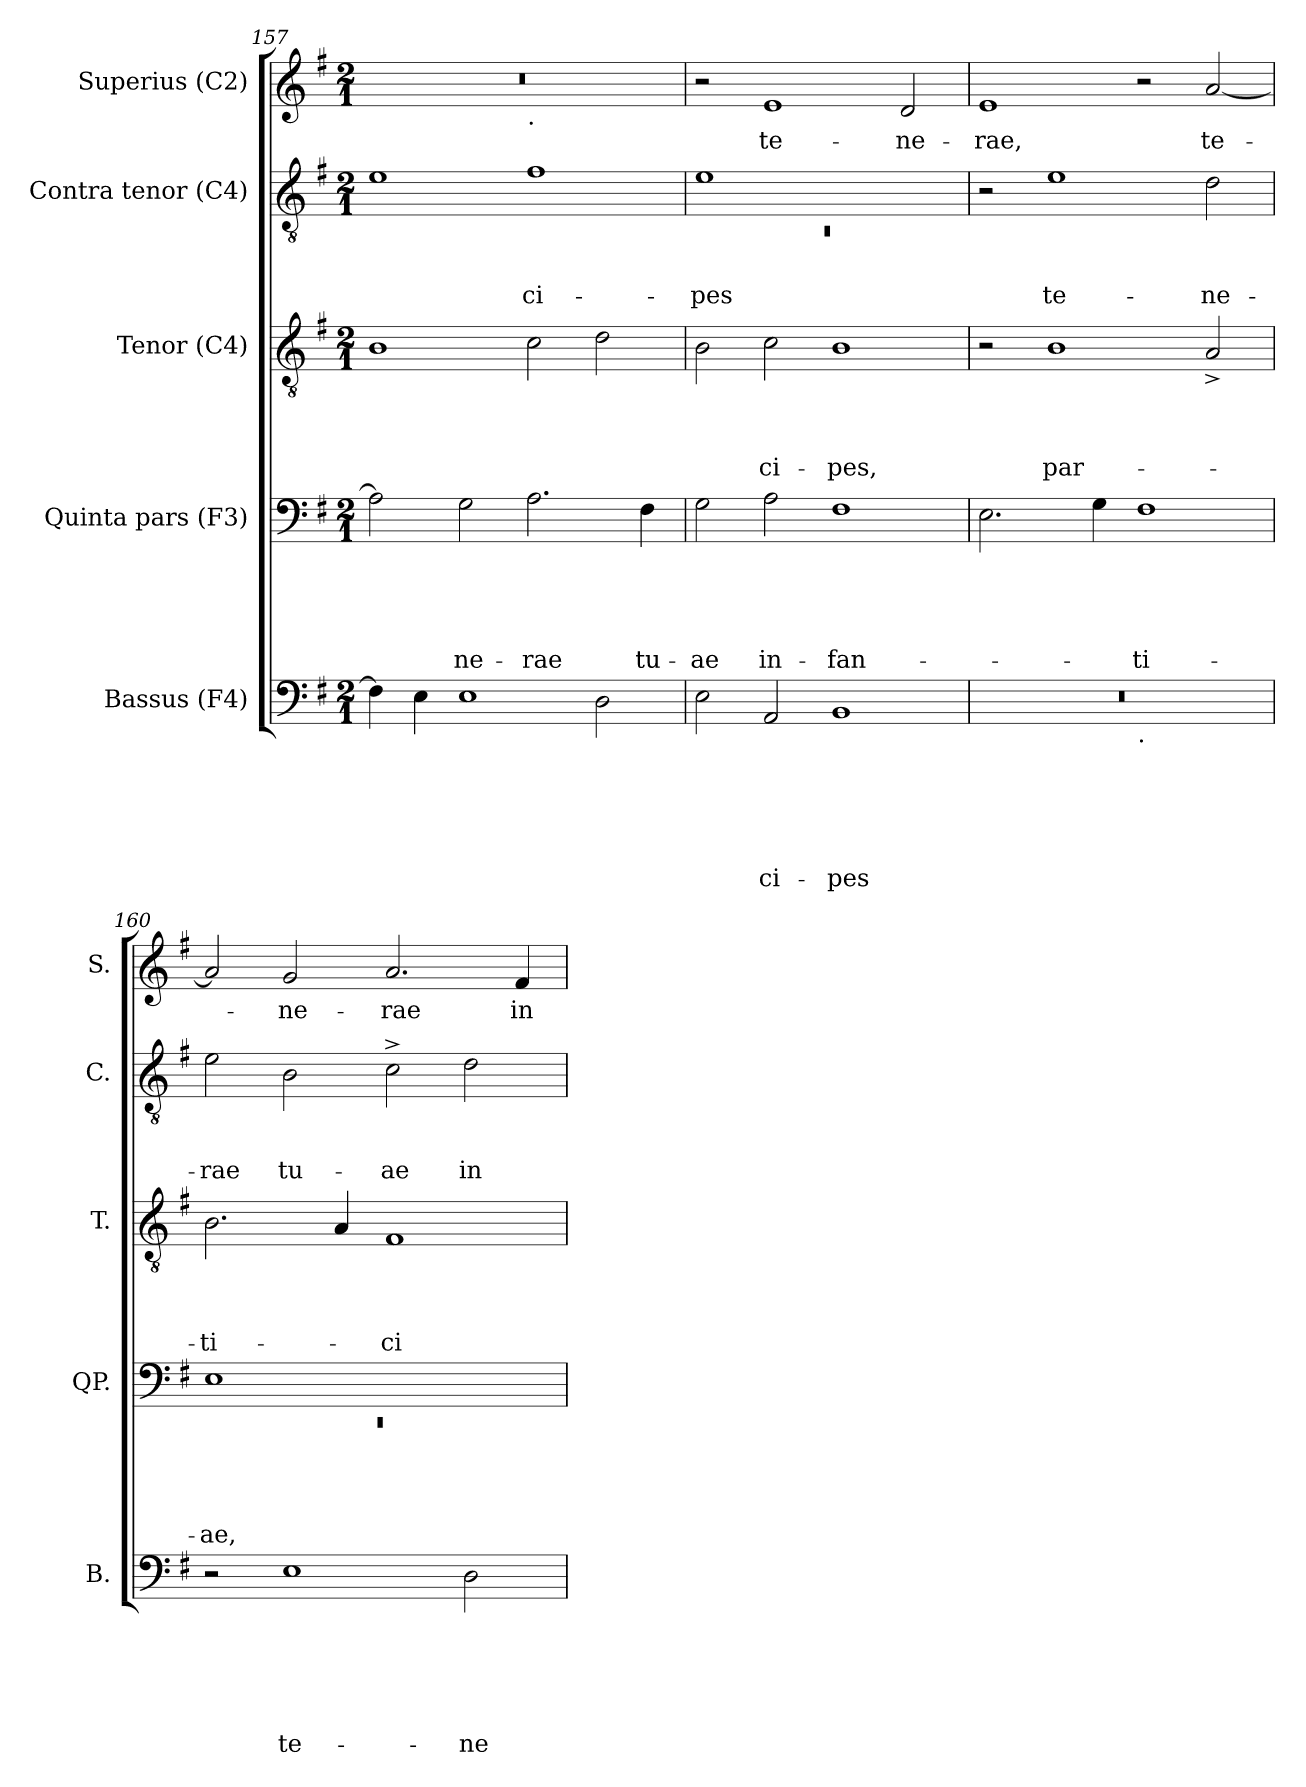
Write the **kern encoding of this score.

**kern	**text	**text	**text	**text	**text	**text	**kern	**text	**text	**text	**text	**text	**kern	**text	**text	**text	**text	**kern	**text	**text	**text	**kern	**text
*part5	*part5	*part5	*part5	*part5	*part5	*part5	*part4	*part4	*part4	*part4	*part4	*part4	*part3	*part3	*part3	*part3	*part3	*part2	*part2	*part2	*part2	*part1	*part1
*staff5	*staff5	*staff5	*staff5	*staff5	*staff5	*staff5	*staff4	*staff4	*staff4	*staff4	*staff4	*staff4	*staff3	*staff3	*staff3	*staff3	*staff3	*staff2	*staff2	*staff2	*staff2	*staff1	*staff1
*I"Bassus (F4)	*	*	*	*	*	*	*I"Quinta pars (F3)	*	*	*	*	*	*I"Tenor (C4)	*	*	*	*	*I"Contra tenor (C4)	*	*	*	*I"Superius (C2)	*
*I'B.	*	*	*	*	*	*	*I'QP.	*	*	*	*	*	*I'T.	*	*	*	*	*I'C.	*	*	*	*I'S.	*
*clefF4	*	*	*	*	*	*	*clefF4	*	*	*	*	*	*clefGv2	*	*	*	*	*clefGv2	*	*	*	*clefG2	*
*k[f#]	*	*	*	*	*	*	*k[f#]	*	*	*	*	*	*k[f#]	*	*	*	*	*k[f#]	*	*	*	*k[f#]	*
*G:	*	*	*	*	*	*	*G:	*	*	*	*	*	*G:	*	*	*	*	*G:	*	*	*	*G:	*
*M2/1	*	*	*	*	*	*	*M2/1	*	*	*	*	*	*M2/1	*	*	*	*	*M2/1	*	*	*	*M2/1	*
=157	=157	=157	=157	=157	=157	=157	=157	=157	=157	=157	=157	=157	=157	=157	=157	=157	=157	=157	=157	=157	=157	=157	=157
*	*	*	*	*	*	*	*	*	*	*	*	*	*	*	*	*	*	*	*	*	*	*^	*
4F\]	.	.	.	.	.	.	2A\]	.	.	.	.	.	1B	.	.	.	.	1e	.	.	.	0r	1ryy	.
4E\	.	.	.	.	.	.	.	.	.	.	.	.	.	.	.	.	.	.	.	.	.	.	.	.
!	!	!	!	!	!	!	!	!	!	!	!	!LO:LY:b	!	!	!	!	!	!	!	!	!	!	!	!
1E	.	.	.	.	.	.	2G\	.	.	.	.	-ne-	.	.	.	.	.	.	.	.	.	.	.	.
!	!	!	!	!	!	!	!	!	!	!	!	!	!	!	!	!	!	!	!	!	!	!	!LO:TX:b:t=.	!
!	!	!	!	!	!	!	!	!	!	!	!	!LO:LY:b	!	!	!	!	!	!	!	!	!LO:LY:b	!	!	!
.	.	.	.	.	.	.	2.A\	.	.	.	.	-rae	2c\	.	.	.	.	1f#	.	.	-ci-	.	1ryy	.
2D\	.	.	.	.	.	.	.	.	.	.	.	.	2d\	.	.	.	.	.	.	.	.	.	.	.
!	!	!	!	!	!	!	!	!	!	!	!	!LO:LY:b	!	!	!	!	!	!	!	!	!	!	!	!
.	.	.	.	.	.	.	4F#\	.	.	.	.	tu-	.	.	.	.	.	.	.	.	.	.	.	.
=158	=158	=158	=158	=158	=158	=158	=158	=158	=158	=158	=158	=158	=158	=158	=158	=158	=158	=158	=158	=158	=158	=158	=158	=158
*	*	*	*	*	*	*	*	*	*	*	*	*	*	*	*	*	*	*^	*	*	*	*	*	*
!	!	!	!	!	!	!	!	!	!	!	!	!LO:LY:b	!	!	!	!	!	!	!LO:N:vis=1	!	!	!LO:LY:b	!	!	!
*	*	*	*	*	*	*	*	*	*	*	*	*	*	*	*	*	*	*	*	*	*	*	*v	*v	*
2E\	.	.	.	.	.	.	2G\	.	.	.	.	-ae	2B\	.	.	.	.	1e	0rC	.	.	-pes	2r	.
!	!	!	!	!	!	!LO:LY:b	!	!	!	!	!	!LO:LY:b	!	!	!	!	!LO:LY:b	!	!	!	!	!	!	!LO:LY:b
2AA/	.	.	.	.	.	-ci-	2A\	.	.	.	.	in-	2c\	.	.	.	-ci-	.	.	.	.	.	1e	te-
!	!	!	!	!	!	!LO:LY:b	!	!	!	!	!	!LO:LY:b	!	!	!	!	!LO:LY:b	!	!	!	!	!	!	!
1BB	.	.	.	.	.	-pes	1F#	.	.	.	.	-fan-	1B	.	.	.	-pes,	1ryy	.	.	.	.	.	.
!	!	!	!	!	!	!	!	!	!	!	!	!	!	!	!	!	!	!	!	!	!	!	!	!LO:LY:b
.	.	.	.	.	.	.	.	.	.	.	.	.	.	.	.	.	.	.	.	.	.	.	2d/	-ne-
*	*	*	*	*	*	*	*	*	*	*	*	*	*	*	*	*	*	*v	*v	*	*	*	*	*
=159	=159	=159	=159	=159	=159	=159	=159	=159	=159	=159	=159	=159	=159	=159	=159	=159	=159	=159	=159	=159	=159	=159	=159
!	!	!	!	!	!	!	!	!	!	!	!	!	!	!	!	!	!	!	!	!	!	!	!LO:LY:b
*^	*	*	*	*	*	*	*	*	*	*	*	*	*	*	*	*	*	*	*	*	*	*	*
0r	1ryy	.	.	.	.	.	.	2.E\	.	.	.	.	.	2r	.	.	.	.	2r	.	.	.	1e	-rae,
!	!	!	!	!	!	!	!	!	!	!	!	!	!	!	!	!	!	!LO:LY:b	!	!	!	!LO:LY:b	!	!
.	.	.	.	.	.	.	.	.	.	.	.	.	.	1B	.	.	.	par-	1e	.	.	te-	.	.
.	.	.	.	.	.	.	.	4G\	.	.	.	.	.	.	.	.	.	.	.	.	.	.	.	.
!	!LO:TX:b:t=.	!	!	!	!	!	!	!	!	!	!	!	!	!	!	!	!	!	!	!	!	!	!	!
!	!	!	!	!	!	!	!	!	!	!	!	!	!LO:LY:b	!	!	!	!	!	!	!	!	!	!	!
.	1ryy	.	.	.	.	.	.	1F#	.	.	.	.	-ti-	.	.	.	.	.	.	.	.	.	2r	.
!	!	!	!	!	!	!	!	!	!	!	!	!	!	!	!	!	!	!	!	!	!	!LO:LY:b	!	!LO:LY:b
.	.	.	.	.	.	.	.	.	.	.	.	.	.	2A^</	.	.	.	.	2d\	.	.	-ne-	[>2a/	te-
!!LO:PB:g=z
=160	=160	=160	=160	=160	=160	=160	=160	=160	=160	=160	=160	=160	=160	=160	=160	=160	=160	=160	=160	=160	=160	=160	=160	=160
*	*	*	*	*	*	*	*	*^	*	*	*	*	*	*	*	*	*	*	*	*	*	*	*	*
!	!	!	!	!	!	!	!	!	!LO:N:vis=1	!	!	!	!	!LO:LY:b	!	!	!	!	!LO:LY:b:rj	!	!	!	!LO:LY:b	!	!
*v	*v	*	*	*	*	*	*	*	*	*	*	*	*	*	*	*	*	*	*	*	*	*	*	*	*
2r	.	.	.	.	.	.	1E	0rEE	.	.	.	.	-ae,	2.B\	.	.	.	-ti-	2e\	.	.	-rae	2a/]	.
!	!	!	!	!	!	!LO:LY:b	!	!	!	!	!	!	!	!	!	!	!	!	!	!	!	!LO:LY:b	!	!LO:LY:b
1E	.	.	.	.	.	te-	.	.	.	.	.	.	.	.	.	.	.	.	2B\	.	.	tu-	2g/	-ne-
.	.	.	.	.	.	.	.	.	.	.	.	.	.	4A/	.	.	.	.	.	.	.	.	.	.
!	!	!	!	!	!	!	!	!	!	!	!	!	!	!	!	!	!	!LO:LY:b	!	!	!	!LO:LY:b	!	!LO:LY:b
.	.	.	.	.	.	.	1ryy	.	.	.	.	.	.	1F#	.	.	.	-ci-	2c^>\	.	.	-ae	2.a/	-rae
!	!	!	!	!	!	!LO:LY:b	!	!	!	!	!	!	!	!	!	!	!	!	!	!	!	!LO:LY:b	!	!
2D\	.	.	.	.	.	-ne-	.	.	.	.	.	.	.	.	.	.	.	.	2d\	.	.	in-	.	.
!	!	!	!	!	!	!	!	!	!	!	!	!	!	!	!	!	!	!	!	!	!	!	!	!LO:LY:b
.	.	.	.	.	.	.	.	.	.	.	.	.	.	.	.	.	.	.	.	.	.	.	4f#/	in-
*	*	*	*	*	*	*	*v	*v	*	*	*	*	*	*	*	*	*	*	*	*	*	*	*	*
=	=	=	=	=	=	=	=	=	=	=	=	=	=	=	=	=	=	=	=	=	=	=	=
*-	*-	*-	*-	*-	*-	*-	*-	*-	*-	*-	*-	*-	*-	*-	*-	*-	*-	*-	*-	*-	*-	*-	*-
